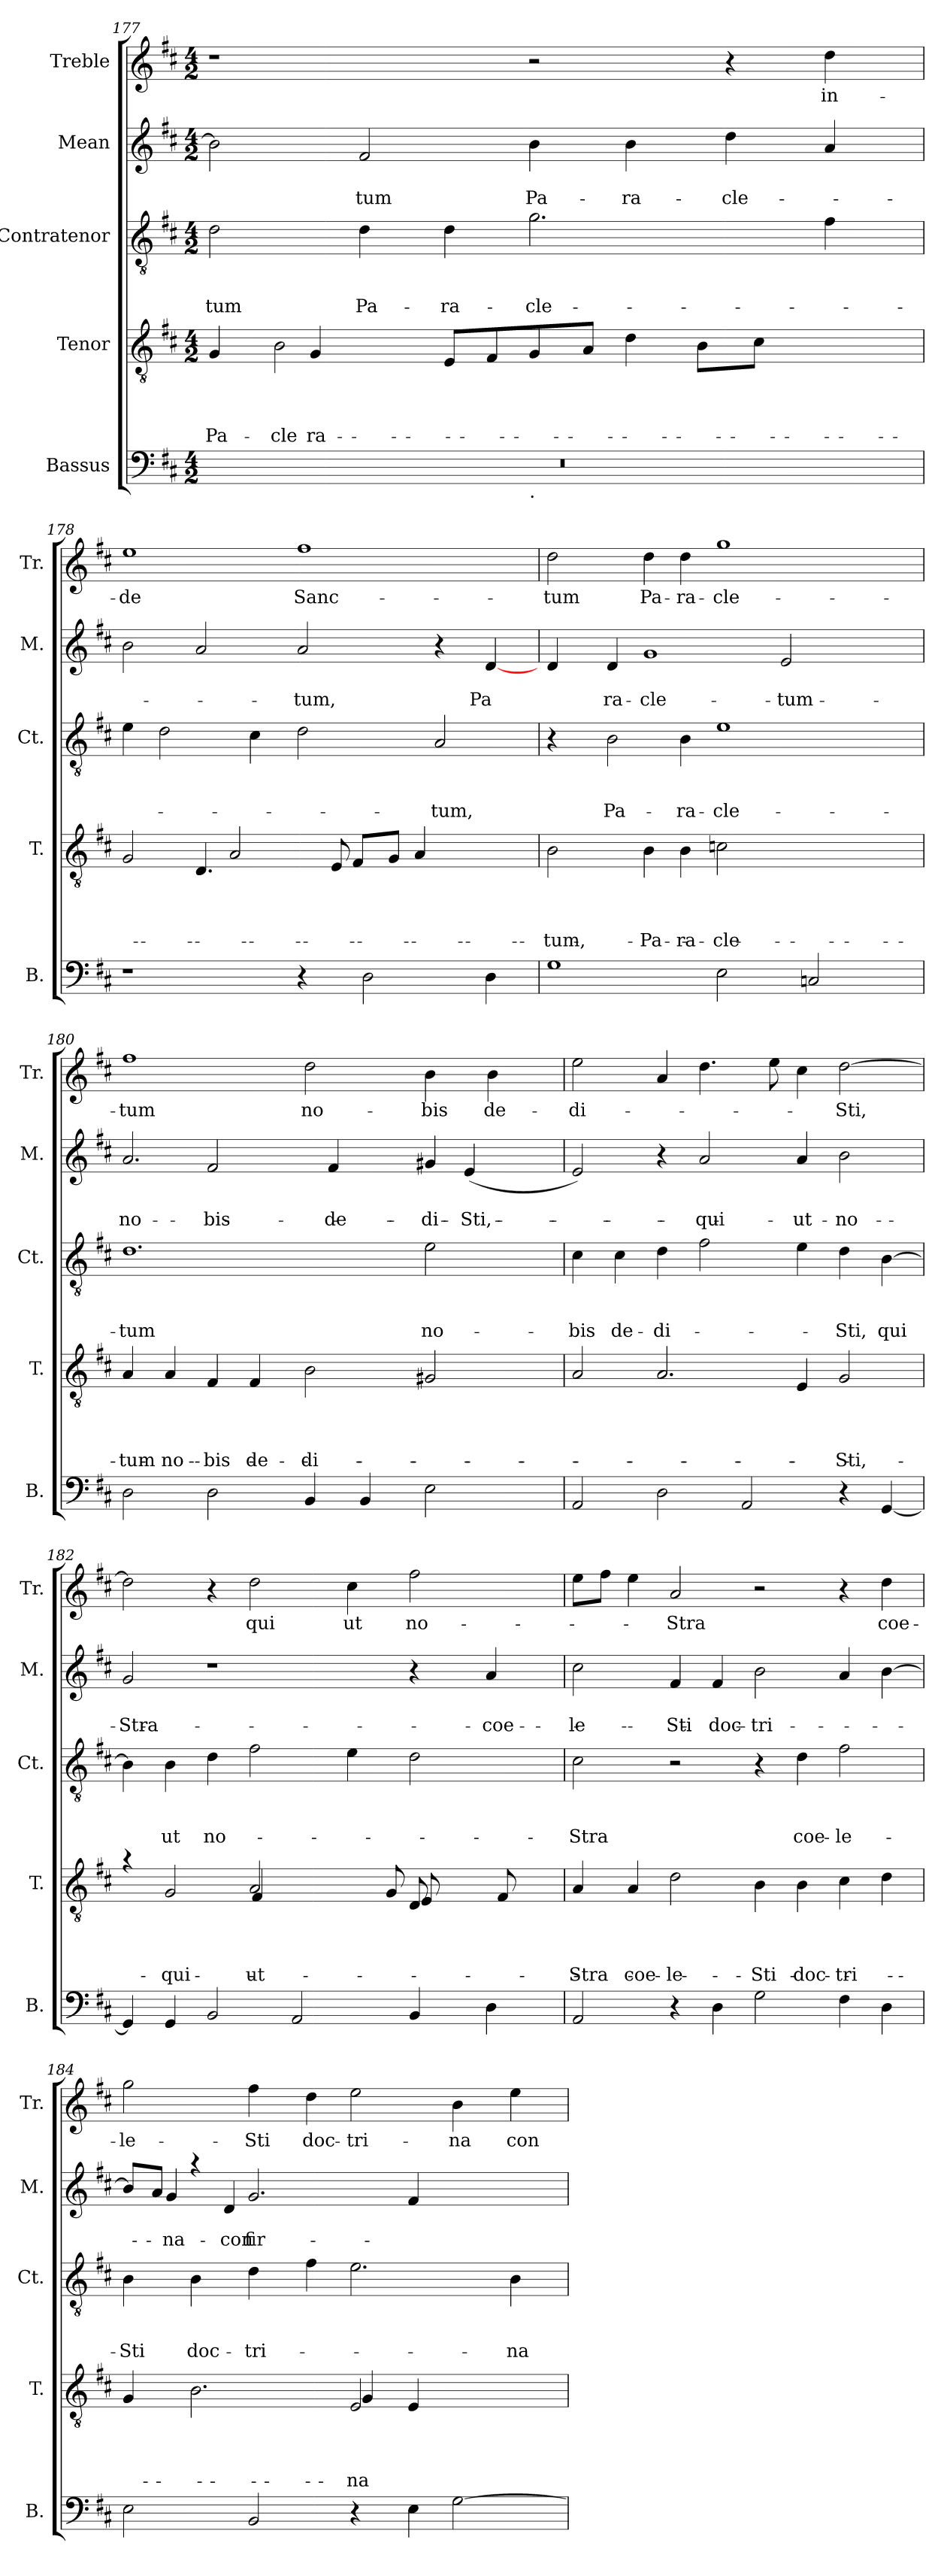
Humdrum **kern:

**kern	**kern	**text	**text	**text	**text	**kern	**text	**text	**text	**kern	**text	**text	**kern	**text
*part5	*part4	*part4	*part4	*part4	*part4	*part3	*part3	*part3	*part3	*part2	*part2	*part2	*part1	*part1
*staff5	*staff4	*staff4	*staff4	*staff4	*staff4	*staff3	*staff3	*staff3	*staff3	*staff2	*staff2	*staff2	*staff1	*staff1
*I"Bassus	*I"Tenor	*	*	*	*	*I"Contratenor	*	*	*	*I"Mean	*	*	*I"Treble	*
*I'B.	*I'T.	*	*	*	*	*I'Ct.	*	*	*	*I'M.	*	*	*I'Tr.	*
*clefF4	*clefGv2	*	*	*	*	*clefGv2	*	*	*	*clefG2	*	*	*clefG2	*
*k[f#c#]	*k[f#c#]	*	*	*	*	*k[f#c#]	*	*	*	*k[f#c#]	*	*	*k[f#c#]	*
*D:	*D:	*	*	*	*	*D:	*	*	*	*D:	*	*	*D:	*
*M4/2	*M4/2	*	*	*	*	*M4/2	*	*	*	*M4/2	*	*	*M4/2	*
=177	=177	=177	=177	=177	=177	=177	=177	=177	=177	=177	=177	=177	=177	=177
!	!	!	!	!	!LO:LY:b	!	!	!	!LO:LY:b	!	!	!	!	!
*^	*^	*	*	*	*	*	*	*	*	*	*	*	*	*
0r	1ryy	4G/	4ryy	.	.	.	Pa-	2d\	.	.	-tum	2b\]	.	.	1r	.
!	!	!	!	!	!	!	!LO:LY:b	!	!	!	!	!	!	!	!	!
.	.	2B\	16.ryy	.	.	.	-cle-	.	.	.	.	.	.	.	.	.
!	!	!	!	!	!	!	!LO:LY:b	!	!	!	!	!	!	!	!	!
.	.	.	4G/	.	.	.	-ra-	.	.	.	.	.	.	.	.	.
!	!	!	!	!	!	!	!	!	!	!	!LO:LY:b	!	!	!LO:LY:b	!	!
.	.	.	.	.	.	.	.	4d\	.	.	Pa-	2f#/	.	-tum	.	.
.	.	.	2ryy	.	.	.	.	.	.	.	.	.	.	.	.	.
!	!	!	!	!	!	!	!	!	!	!	!LO:LY:b	!	!	!	!	!
.	.	8E/L	.	.	.	.	.	4d\	.	.	-ra-	.	.	.	.	.
.	.	8F#/	.	.	.	.	.	.	.	.	.	.	.	.	.	.
!	!LO:TX:b:t=.	!	!	!	!	!	!	!	!	!	!	!	!	!	!	!
!	!	!	!	!	!	!	!	!	!	!	!LO:LY:b	!	!	!LO:LY:b	!	!
.	1ryy	8G/	.	.	.	.	.	2.g\	.	.	-cle-	4b\	.	Pa-	2r	.
.	.	.	4ryy	.	.	.	.	.	.	.	.	.	.	.	.	.
.	.	8A/J	.	.	.	.	.	.	.	.	.	.	.	.	.	.
!	!	!	!	!	!	!	!	!	!	!	!	!	!	!LO:LY:b	!	!
.	.	4d\	.	.	.	.	.	.	.	.	.	4b\	.	-ra-	.	.
.	.	.	16.ryy	.	.	.	.	.	.	.	.	.	.	.	.	.
.	.	.	8B\L	.	.	.	.	.	.	.	.	.	.	.	.	.
!	!	!	!	!	!	!	!	!	!	!	!	!	!	!LO:LY:b	!	!
.	.	4ryy	.	.	.	.	.	.	.	.	.	4dd\	.	-cle-	4r	.
.	.	.	8c#\J	.	.	.	.	.	.	.	.	.	.	.	.	.
.	.	.	4ryy	.	.	.	.	.	.	.	.	.	.	.	.	.
!	!	!	!	!	!	!	!	!	!	!	!	!	!	!	!	!LO:LY:b
.	.	16ryy	.	.	.	.	.	4f#\	.	.	.	4a/	.	.	4dd\	in-
.	.	8.ryy	.	.	.	.	.	.	.	.	.	.	.	.	.	.
.	.	.	16ryy	.	.	.	.	.	.	.	.	.	.	.	.	.
=178	=178	=178	=178	=178	=178	=178	=178	=178	=178	=178	=178	=178	=178	=178	=178	=178
!	!	!	!	!	!	!	!	!	!	!	!	!	!	!	!	!LO:LY:b
*v	*v	*	*	*	*	*	*	*	*	*	*	*	*	*	*	*
1r	2G/	2ryy	.	.	.	.	4e\	.	.	.	2b\	.	.	1ee	-de
.	.	.	.	.	.	.	2d\	.	.	.	.	.	.	.	.
.	4.D/	8ryy	.	.	.	.	.	.	.	.	2a/	.	.	.	.
.	.	32ryy	.	.	.	.	.	.	.	.	.	.	.	.	.
.	.	2A/	.	.	.	.	.	.	.	.	.	.	.	.	.
.	.	.	.	.	.	.	4c#\	.	.	.	.	.	.	.	.
.	4ryy	.	.	.	.	.	.	.	.	.	.	.	.	.	.
!	!	!	!	!	!	!	!	!	!	!	!	!	!LO:LY:b	!	!LO:LY:b
4r	.	.	.	.	.	.	2d\	.	.	.	2a/	.	-tum,	1ff#	Sanc-
.	16.ryy	.	.	.	.	.	.	.	.	.	.	.	.	.	.
.	.	8E/	.	.	.	.	.	.	.	.	.	.	.	.	.
.	8F#/L	.	.	.	.	.	.	.	.	.	.	.	.	.	.
2D\	.	.	.	.	.	.	.	.	.	.	.	.	.	.	.
.	.	8ryy	.	.	.	.	.	.	.	.	.	.	.	.	.
.	8G/J	.	.	.	.	.	.	.	.	.	.	.	.	.	.
.	.	32ryy	.	.	.	.	.	.	.	.	.	.	.	.	.
.	.	4A/	.	.	.	.	.	.	.	.	.	.	.	.	.
.	4ryy	.	.	.	.	.	.	.	.	.	.	.	.	.	.
!	!	!	!	!	!	!	!	!	!	!LO:LY:b	!	!	!	!	!
.	.	.	.	.	.	.	2A/	.	.	-tum,	4r	.	.	.	.
.	.	4ryy	.	.	.	.	.	.	.	.	.	.	.	.	.
.	16ryy	.	.	.	.	.	.	.	.	.	.	.	.	.	.
!	!	!	!	!	!	!	!	!	!	!	!	!	!LO:LY:b	!	!
4D\	.	.	.	.	.	.	.	.	.	.	[<4d/	.	Pa	.	.
.	8..ryy	.	.	.	.	.	.	.	.	.	.	.	.	.	.
.	.	16ryy	.	.	.	.	.	.	.	.	.	.	.	.	.
!!LO:LB:g=z
=179	=179	=179	=179	=179	=179	=179	=179	=179	=179	=179	=179	=179	=179	=179	=179
!	!	!	!	!	!	!LO:LY:b	!	!	!	!	!	!	!	!	!LO:LY:b
*	*	*	*	*	*	*	*	*	*	*	*^	*	*	*	*
*	*v	*v	*	*	*	*	*	*	*	*	*	*^	*	*	*	*
1G	2B\	.	.	.	-tum,	4r	.	.	.	16ryy	4d/	1ryy	.	.	2dd\	-tum
.	.	.	.	.	.	.	.	.	.	8ryy	.	.	.	.	.	.
.	.	.	.	.	.	.	.	.	.	32ryy	.	.	.	.	.	.
.	.	.	.	.	.	.	.	.	.	1ryy	.	.	.	.	.	.
!	!	!	!	!	!	!	!	!	!LO:LY:b	!	!	!	!	!LO:LY:b	!	!
.	.	.	.	.	.	2B\	.	.	Pa-	.	4d/	.	.	ra-	.	.
!	!	!	!	!	!LO:LY:b	!	!	!	!	!	!	!	!	!LO:LY:b	!	!LO:LY:b
.	4B\	.	.	.	Pa-	.	.	.	.	.	1g	.	.	-cle-	4dd\	Pa-
!	!	!	!	!	!LO:LY:b	!	!	!	!LO:LY:b	!	!	!	!	!	!	!LO:LY:b
.	4B\	.	.	.	-ra-	4B\	.	.	-ra-	.	.	.	.	.	4dd\	-ra-
!	!	!	!	!	!LO:LY:b	!	!	!	!LO:LY:b	!	!	!	!	!	!	!LO:LY:b
2E\	2cn\	.	.	.	-cle-	1e	.	.	-cle-	.	.	4ryy	.	.	1gg	-cle-
.	.	.	.	.	.	.	.	.	.	2ryy	.	.	.	.	.	.
.	.	.	.	.	.	.	.	.	.	.	.	16.ryy	.	.	.	.
!	!	!	!	!	!	!	!	!	!	!	!	!	!	!LO:LY:b	!	!
.	.	.	.	.	.	.	.	.	.	.	.	2e/	.	-tum	.	.
2Cn/	2ryy	.	.	.	.	.	.	.	.	.	8ryy	.	.	.	.	.
.	.	.	.	.	.	.	.	.	.	.	32ryy	.	.	.	.	.
.	.	.	.	.	.	.	.	.	.	.	4ryy	.	.	.	.	.
.	.	.	.	.	.	.	.	.	.	4ryy	.	.	.	.	.	.
.	.	.	.	.	.	.	.	.	.	.	.	8ryy	.	.	.	.
.	.	.	.	.	.	.	.	.	.	.	16.ryy	.	.	.	.	.
.	.	.	.	.	.	.	.	.	.	32ryy	.	32ryy	.	.	.	.
=180	=180	=180	=180	=180	=180	=180	=180	=180	=180	=180	=180	=180	=180	=180	=180	=180
!	!	!	!	!	!LO:LY:b	!	!	!	!LO:LY:b	!	!	!	!	!LO:LY:b	!	!LO:LY:b
*	*	*	*	*	*	*	*	*	*	*	*	*^	*	*	*	*
2D\	4A/	.	.	.	-tum	1.d	.	.	-tum	2.a/	2ryy	1.ryy	1ryy	.	no-	1ff#	-tum
!	!	!	!	!	!LO:LY:b	!	!	!	!	!	!	!	!	!	!	!	!
.	4A/	.	.	.	no-	.	.	.	.	.	.	.	.	.	.	.	.
!	!	!	!	!	!LO:LY:b:rj	!	!	!	!	!	!	!	!	!	!LO:LY:b	!	!
2D\	4F#/	.	.	.	-bis	.	.	.	.	.	2f#/	.	.	.	-bis	.	.
!	!	!	!	!	!LO:LY:b	!	!	!	!	!	!	!	!	!	!	!	!
.	4F#/	.	.	.	de-	.	.	.	.	16.ryy	.	.	.	.	.	.	.
.	.	.	.	.	.	.	.	.	.	1ryy	.	.	.	.	.	.	.
!	!	!	!	!	!LO:LY:b	!	!	!	!	!	!	!	!	!	!	!	!LO:LY:b
4BB/	2B\	.	.	.	-di-	.	.	.	.	.	16.ryy	.	2ryy	.	.	2dd\	no-
!	!	!	!	!	!	!	!	!	!	!	!	!	!	!	!LO:LY:b	!	!
.	.	.	.	.	.	.	.	.	.	.	4f#/	.	.	.	de-	.	.
4BB/	.	.	.	.	.	.	.	.	.	.	.	.	.	.	.	.	.
.	.	.	.	.	.	.	.	.	.	.	16.ryy	.	.	.	.	.	.
.	.	.	.	.	.	.	.	.	.	.	2ryy	.	.	.	.	.	.
!	!	!	!	!	!	!	!	!	!LO:LY:b	!	!	!	!	!	!LO:LY:b	!	!LO:LY:b
2E\	2G#X/	.	.	.	.	2e\	.	.	no-	.	.	4g#X/	8ryy	.	-di-	4b\	-bis
.	.	.	.	.	.	.	.	.	.	.	.	.	32ryy	.	.	.	.
!	!	!	!	!	!	!	!	!	!	!	!	!	!	!	!LO:LY:b	!	!
.	.	.	.	.	.	.	.	.	.	.	.	.	(<4e/	.	-Sti,	.	.
!	!	!	!	!	!	!	!	!	!	!	!	!	!	!	!	!	!LO:LY:b
.	.	.	.	.	.	.	.	.	.	.	.	16.ryy	.	.	.	4b\	de-
.	.	.	.	.	.	.	.	.	.	8ryy	.	8ryy	.	.	.	.	.
.	.	.	.	.	.	.	.	.	.	.	.	.	16.ryy	.	.	.	.
.	.	.	.	.	.	.	.	.	.	.	16ryy	.	.	.	.	.	.
.	.	.	.	.	.	.	.	.	.	32ryy	.	32ryy	.	.	.	.	.
*	*	*	*	*	*	*	*	*	*	*	*	*v	*v	*	*	*	*
=181	=181	=181	=181	=181	=181	=181	=181	=181	=181	=181	=181	=181	=181	=181	=181	=181
!	!	!	!	!	!	!	!	!	!LO:LY:b	!	!	!	!	!	!	!LO:LY:b
*	*	*	*	*	*	*	*	*	*	*v	*v	*v	*	*	*	*
2AA/	2A/	.	.	.	.	4c#\	.	.	-bis	2e/)	.	.	2ee\	-di-
!	!	!	!	!	!	!	!	!	!LO:LY:b	!	!	!	!	!
.	.	.	.	.	.	4c#\	.	.	de-	.	.	.	.	.
!	!	!	!	!	!	!	!	!	!LO:LY:b	!	!	!	!	!
2D\	2.A/	.	.	.	.	4d\	.	.	-di-	4r	.	.	4a/	.
!	!	!	!	!	!	!	!	!	!	!	!	!LO:LY:b	!	!
.	.	.	.	.	.	2f#\	.	.	.	2a/	.	qui	4.dd\	.
2AA/	.	.	.	.	.	.	.	.	.	.	.	.	.	.
.	.	.	.	.	.	.	.	.	.	.	.	.	8ee\	.
!	!	!	!	!	!	!	!	!	!	!	!	!LO:LY:b	!	!
.	4E/	.	.	.	.	4e\	.	.	.	4a/	.	ut	4cc#\	.
!	!	!	!	!	!LO:LY:b	!	!	!	!LO:LY:b	!	!	!LO:LY:b	!	!LO:LY:b
4r	2G/	.	.	.	-Sti,	4d\	.	.	-Sti,	2b\	.	no-	[>2dd\	-Sti,
!	!	!	!	!	!	!	!	!	!LO:LY:b	!	!	!	!	!
[<4GG/	.	.	.	.	.	[>4B\	.	.	qui	.	.	.	.	.
=182	=182	=182	=182	=182	=182	=182	=182	=182	=182	=182	=182	=182	=182	=182
*	*^	*	*	*	*	*	*	*	*	*	*	*	*	*
*	*	*^	*	*	*	*	*	*	*	*	*	*	*	*	*
*	*	*	*^	*	*	*	*	*	*	*	*	*	*	*	*	*
!	!	!	!	!	!	!	!	!	!	!	!	!	!	!	!LO:LY:b	!	!
4GG/]	4ra	2.ryy	1.ryy	1.ryy	.	.	.	.	4B\]	.	.	.	2g/	.	-Stra	2dd\]	.
!	!	!	!	!	!	!	!	!LO:LY:b	!	!	!	!LO:LY:b	!	!	!	!	!
4GG/	2G/	.	.	.	.	.	.	qui	4B\	.	.	ut	.	.	.	.	.
!	!	!	!	!	!	!	!	!	!	!	!	!LO:LY:b	!	!	!	!	!
2BB/	.	.	.	.	.	.	.	.	4d\	.	.	no-	1r	.	.	4r	.
!	!	!	!	!	!	!	!	!LO:LY:b	!	!	!	!	!	!	!	!	!
!	!	!	!	!	!	!	!	!LO:LY:b	!	!	!	!	!	!	!	!	!LO:LY:b
.	2A/	4F#/	.	.	.	.	.	-ut	2f#\	.	.	.	.	.	.	2dd\	qui
2AA/	.	16.ryy	.	.	.	.	.	.	.	.	.	.	.	.	.	.	.
.	.	2ryy	.	.	.	.	.	.	.	.	.	.	.	.	.	.	.
!	!	!	!	!	!	!	!	!	!	!	!	!	!	!	!	!	!LO:LY:b
.	8ryy	.	.	.	.	.	.	.	4e\	.	.	.	.	.	.	4cc#\	ut
.	32ryy	.	.	.	.	.	.	.	.	.	.	.	.	.	.	.	.
.	8G/	.	.	.	.	.	.	.	.	.	.	.	.	.	.	.	.
!	!	!	!	!	!	!	!	!	!	!	!	!	!	!	!	!	!LO:LY:b
4BB/	.	.	8D/	8E/	.	.	.	.	2d\	.	.	.	4r	.	.	2ff#\	no-
.	16.ryy	.	.	.	.	.	.	.	.	.	.	.	.	.	.	.	.
.	.	4ryy	.	.	.	.	.	.	.	.	.	.	.	.	.	.	.
.	4.ryy	.	16.ryy	8ryy	.	.	.	.	.	.	.	.	.	.	.	.	.
.	.	.	4ryy	.	.	.	.	.	.	.	.	.	.	.	.	.	.
!	!	!	!	!	!	!	!	!	!	!	!	!	!	!	!LO:LY:b	!	!
4D\	.	.	.	32ryy	.	.	.	.	.	.	.	.	4a/	.	coe-	.	.
.	.	.	.	8F#/	.	.	.	.	.	.	.	.	.	.	.	.	.
.	.	8ryy	.	.	.	.	.	.	.	.	.	.	.	.	.	.	.
.	.	.	.	16.ryy	.	.	.	.	.	.	.	.	.	.	.	.	.
.	.	32ryy	32ryy	.	.	.	.	.	.	.	.	.	.	.	.	.	.
*	*	*	*v	*v	*	*	*	*	*	*	*	*	*	*	*	*	*
!!LO:LB:g=z
=183	=183	=183	=183	=183	=183	=183	=183	=183	=183	=183	=183	=183	=183	=183	=183	=183
!	!	!	!	!	!	!	!LO:LY:b	!	!	!	!LO:LY:b	!	!	!LO:LY:b	!	!
*	*v	*v	*v	*	*	*	*	*	*	*	*	*	*	*	*	*
2AA/	4A/	.	.	.	Stra	2c#\	.	.	-Stra	2cc#\	.	-le-	8ee\L	.
.	.	.	.	.	.	.	.	.	.	.	.	.	8ff#\J	.
!	!	!	!	!	!LO:LY:b	!	!	!	!	!	!	!	!	!
.	4A/	.	.	.	coe-	.	.	.	.	.	.	.	4ee\	.
!	!	!	!	!	!LO:LY:b:rj	!	!	!	!	!	!	!LO:LY:b	!	!LO:LY:b
4r	2d\	.	.	.	-le-	2r	.	.	.	4f#/	.	-Sti	2a/	-Stra
!	!	!	!	!	!	!	!	!	!	!	!	!LO:LY:b	!	!
4D\	.	.	.	.	.	.	.	.	.	4f#/	.	doc-	.	.
!	!	!	!	!	!LO:LY:b	!	!	!	!	!	!	!LO:LY:b	!	!
2G\	4B\	.	.	.	-Sti	4r	.	.	.	2b\	.	-tri-	2r	.
!	!	!	!	!	!LO:LY:b	!	!	!	!LO:LY:b	!	!	!	!	!
.	4B\	.	.	.	doc-	4d\	.	.	coe-	.	.	.	.	.
!	!	!	!	!	!LO:LY:b	!	!	!	!LO:LY:b:rj	!	!	!	!	!
4F#\	4c#\	.	.	.	-tri-	2f#\	.	.	-le-	4a/	.	.	4r	.
!	!	!	!	!	!	!	!	!	!	!	!	!	!	!LO:LY:b
4D\	4d\	.	.	.	.	.	.	.	.	[>4b\	.	.	4dd\	coe-
=184	=184	=184	=184	=184	=184	=184	=184	=184	=184	=184	=184	=184	=184	=184
*	*^	*	*	*	*	*	*	*	*	*	*	*	*	*
*	*	*^	*	*	*	*	*	*	*	*	*	*	*	*	*
!	!	!	!	!	!	!	!	!	!	!	!LO:LY:b	!	!	!	!	!LO:LY:b
*	*	*	*	*	*	*	*	*	*	*	*	*^	*	*	*	*
2E\	4G/	1ryy	1ryy	.	.	.	.	4B\	.	.	-Sti	8b/L]	8ryy	.	.	2gg\	-le-
.	.	.	.	.	.	.	.	.	.	.	.	8a/J	32ryy	.	.	.	.
!	!	!	!	!	!	!	!	!	!	!	!	!	!	!	!LO:LY:b	!	!
.	.	.	.	.	.	.	.	.	.	.	.	.	4g/	.	-na	.	.
!	!	!	!	!	!	!	!	!	!	!	!LO:LY:b	!	!	!	!	!	!
.	2.B\	.	.	.	.	.	.	4B\	.	.	doc-	4raa	.	.	.	.	.
!	!	!	!	!	!	!	!	!	!	!	!	!	!	!	!LO:LY:b	!	!
.	.	.	.	.	.	.	.	.	.	.	.	.	4d/	.	con-	.	.
!	!	!	!	!	!	!	!	!	!	!	!LO:LY:b	!	!	!	!LO:LY:b	!	!LO:LY:b
2BB/	.	.	.	.	.	.	.	4d\	.	.	-tri-	2.g/	.	.	-fir-	4ff#\	-Sti
.	.	.	.	.	.	.	.	.	.	.	.	.	2ryy	.	.	.	.
!	!	!	!	!	!	!	!	!	!	!	!	!	!	!	!	!	!LO:LY:b
.	.	.	.	.	.	.	.	4f#\	.	.	.	.	.	.	.	4dd\	doc-
!	!	!	!	!	!	!	!LO:LY:b	!	!	!	!	!	!	!	!	!	!LO:LY:b:rj
4r	2E/	4G/	4ryy	.	.	.	-na	2.e\	.	.	.	.	.	.	.	2ee\	-tri-
.	.	.	.	.	.	.	.	.	.	.	.	.	2ryy	.	.	.	.
4E\	.	2ryy	4E/	.	.	.	.	.	.	.	.	4f#/	.	.	.	.	.
!	!	!	!	!	!	!	!	!	!	!	!	!	!	!	!	!	!LO:LY:b
[>2G\	2ryy	.	2ryy	.	.	.	.	.	.	.	.	2ryy	.	.	.	4b\	-na
.	.	.	.	.	.	.	.	.	.	.	.	.	4ryy	.	.	.	.
!	!	!	!	!	!	!	!	!	!	!	!LO:LY:b	!	!	!	!	!	!LO:LY:b
.	.	4ryy	.	.	.	.	.	4B\	.	.	-na	.	.	.	.	4ee\	con-
.	.	.	.	.	.	.	.	.	.	.	.	.	16.ryy	.	.	.	.
*	*v	*v	*v	*	*	*	*	*	*	*	*	*v	*v	*	*	*	*
=	=	=	=	=	=	=	=	=	=	=	=	=	=	=
*-	*-	*-	*-	*-	*-	*-	*-	*-	*-	*-	*-	*-	*-	*-
